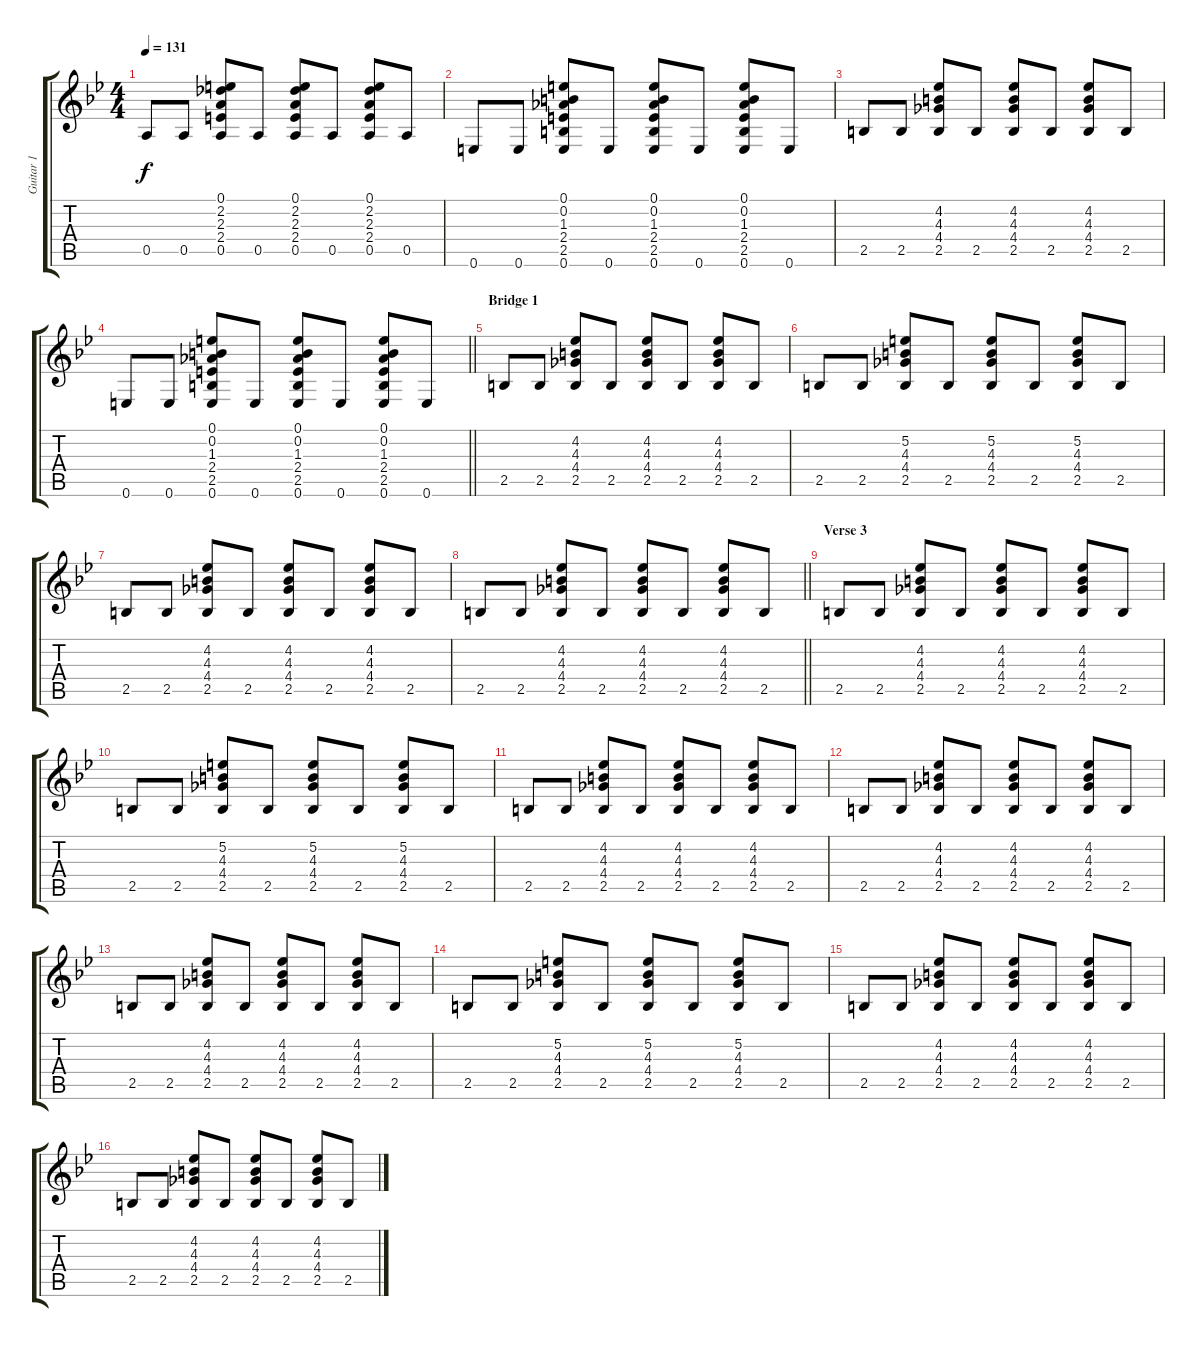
\track ("Guitar 1" "Guitar 1") {instrument overdrivenguitar}
\staff {score tabs}
\tuning (E4 B3 G3 D3 A2 E2) {hide}
\ts (4 4)
\tempo 131
\clef g2
\ks bb
0.5.8{dy f} 0.5.8 (0.1 2.2 2.3 2.4 0.5).8 0.5.8 (0.1 2.2 2.3 2.4 0.5).8 0.5.8 (0.1 2.2 2.3 2.4 0.5).8 0.5.8 |
0.6.8 0.6.8 (0.1 0.2 1.3 2.4 2.5 0.6).8 0.6.8 (0.1 0.2 1.3 2.4 2.5 0.6).8 0.6.8 (0.1 0.2 1.3 2.4 2.5 0.6).8 0.6.8 |
2.5.8 2.5.8 (4.2 4.3 4.4 2.5).8 2.5.8 (4.2 4.3 4.4 2.5).8 2.5.8 (4.2 4.3 4.4 2.5).8 2.5.8 |
\barLineRight lightlight
0.6.8 0.6.8 (0.1 0.2 1.3 2.4 2.5 0.6).8 0.6.8 (0.1 0.2 1.3 2.4 2.5 0.6).8 0.6.8 (0.1 0.2 1.3 2.4 2.5 0.6).8 0.6.8 |
\section ("" "Bridge 1")
2.5.8 2.5.8 (4.2 4.3 4.4 2.5).8 2.5.8 (4.2 4.3 4.4 2.5).8 2.5.8 (4.2 4.3 4.4 2.5).8 2.5.8 |
2.5.8 2.5.8 (5.2 4.3 4.4 2.5).8 2.5.8 (5.2 4.3 4.4 2.5).8 2.5.8 (5.2 4.3 4.4 2.5).8 2.5.8 |
2.5.8 2.5.8 (4.2 4.3 4.4 2.5).8 2.5.8 (4.2 4.3 4.4 2.5).8 2.5.8 (4.2 4.3 4.4 2.5).8 2.5.8 |
\barLineRight lightlight
2.5.8 2.5.8 (4.2 4.3 4.4 2.5).8 2.5.8 (4.2 4.3 4.4 2.5).8 2.5.8 (4.2 4.3 4.4 2.5).8 2.5.8 |
\section ("" "Verse 3")
2.5.8 2.5.8 (4.2 4.3 4.4 2.5).8 2.5.8 (4.2 4.3 4.4 2.5).8 2.5.8 (4.2 4.3 4.4 2.5).8 2.5.8 |
2.5.8 2.5.8 (5.2 4.3 4.4 2.5).8 2.5.8 (5.2 4.3 4.4 2.5).8 2.5.8 (5.2 4.3 4.4 2.5).8 2.5.8 |
2.5.8 2.5.8 (4.2 4.3 4.4 2.5).8 2.5.8 (4.2 4.3 4.4 2.5).8 2.5.8 (4.2 4.3 4.4 2.5).8 2.5.8 |
2.5.8 2.5.8 (4.2 4.3 4.4 2.5).8 2.5.8 (4.2 4.3 4.4 2.5).8 2.5.8 (4.2 4.3 4.4 2.5).8 2.5.8 |
2.5.8 2.5.8 (4.2 4.3 4.4 2.5).8 2.5.8 (4.2 4.3 4.4 2.5).8 2.5.8 (4.2 4.3 4.4 2.5).8 2.5.8 |
2.5.8 2.5.8 (5.2 4.3 4.4 2.5).8 2.5.8 (5.2 4.3 4.4 2.5).8 2.5.8 (5.2 4.3 4.4 2.5).8 2.5.8 |
2.5.8 2.5.8 (4.2 4.3 4.4 2.5).8 2.5.8 (4.2 4.3 4.4 2.5).8 2.5.8 (4.2 4.3 4.4 2.5).8 2.5.8 |
2.5.8 2.5.8 (4.2 4.3 4.4 2.5).8 2.5.8 (4.2 4.3 4.4 2.5).8 2.5.8 (4.2 4.3 4.4 2.5).8 2.5.8
